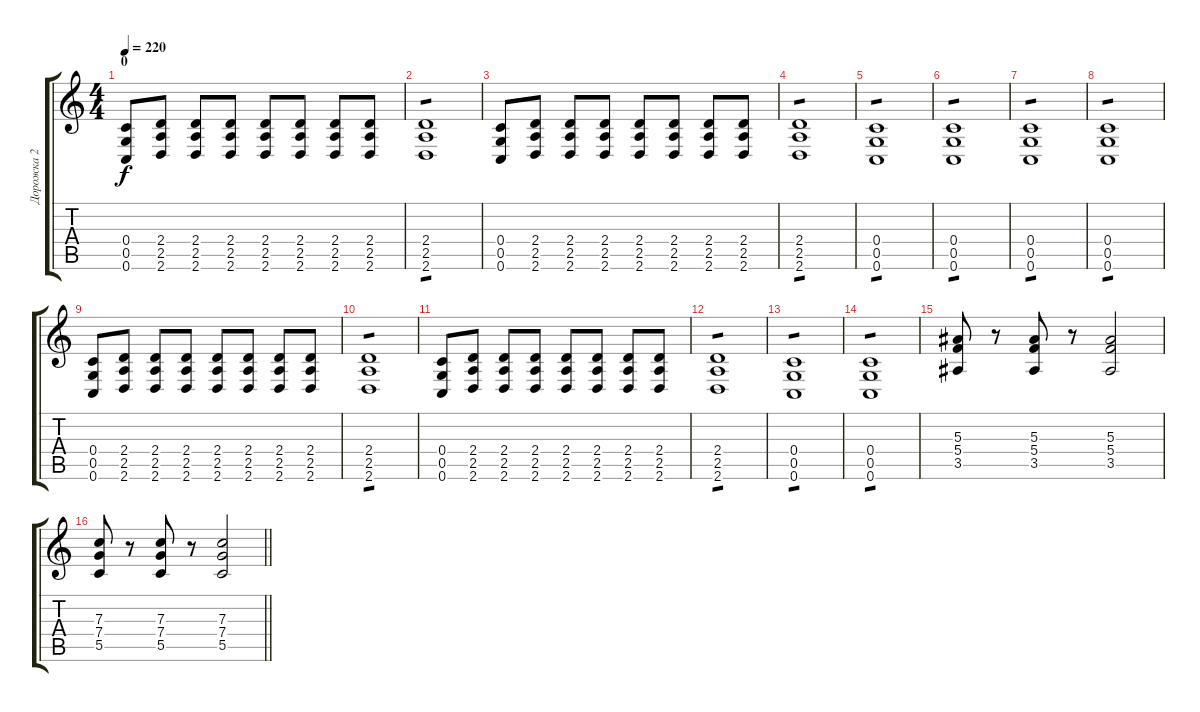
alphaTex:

\track ("Дорожка 2" "Дорожка 2") {instrument distortionguitar}
\staff {score tabs}
\tuning (D4 A3 F3 C3 G2 C2) {hide}
\ts (4 4)
\section ("" "0")
\tempo 220
\clef g2
\ks c
(0.4 0.5 0.6).8{dy f} (2.4 2.5 2.6).8 (2.4 2.5 2.6).8 (2.4 2.5 2.6).8 (2.4 2.5 2.6).8 (2.4 2.5 2.6).8 (2.4 2.5 2.6).8 (2.4 2.5 2.6).8 |
(2.4 2.5 2.6).1{tp 1} |
(0.4 0.5 0.6).8 (2.4 2.5 2.6).8 (2.4 2.5 2.6).8 (2.4 2.5 2.6).8 (2.4 2.5 2.6).8 (2.4 2.5 2.6).8 (2.4 2.5 2.6).8 (2.4 2.5 2.6).8 |
(2.4 2.5 2.6).1{tp 1} |
(0.4 0.5 0.6).1{tp 1} |
(0.4 0.5 0.6).1{tp 1} |
(0.4 0.5 0.6).1{tp 1} |
(0.4 0.5 0.6).1{tp 1} |
(0.4 0.5 0.6).8 (2.4 2.5 2.6).8 (2.4 2.5 2.6).8 (2.4 2.5 2.6).8 (2.4 2.5 2.6).8 (2.4 2.5 2.6).8 (2.4 2.5 2.6).8 (2.4 2.5 2.6).8 |
(2.4 2.5 2.6).1{tp 1} |
(0.4 0.5 0.6).8 (2.4 2.5 2.6).8 (2.4 2.5 2.6).8 (2.4 2.5 2.6).8 (2.4 2.5 2.6).8 (2.4 2.5 2.6).8 (2.4 2.5 2.6).8 (2.4 2.5 2.6).8 |
(2.4 2.5 2.6).1{tp 1} |
(0.4 0.5 0.6).1{tp 1} |
(0.4 0.5 0.6).1{tp 1} |
(5.3 5.4 3.5).8 r.8 (5.3 5.4 3.5).8 r.8 (5.3 5.4 3.5).2 |
\barLineRight lightlight
(7.3 7.4 5.5).8 r.8 (7.3 7.4 5.5).8 r.8 (7.3 7.4 5.5).2
